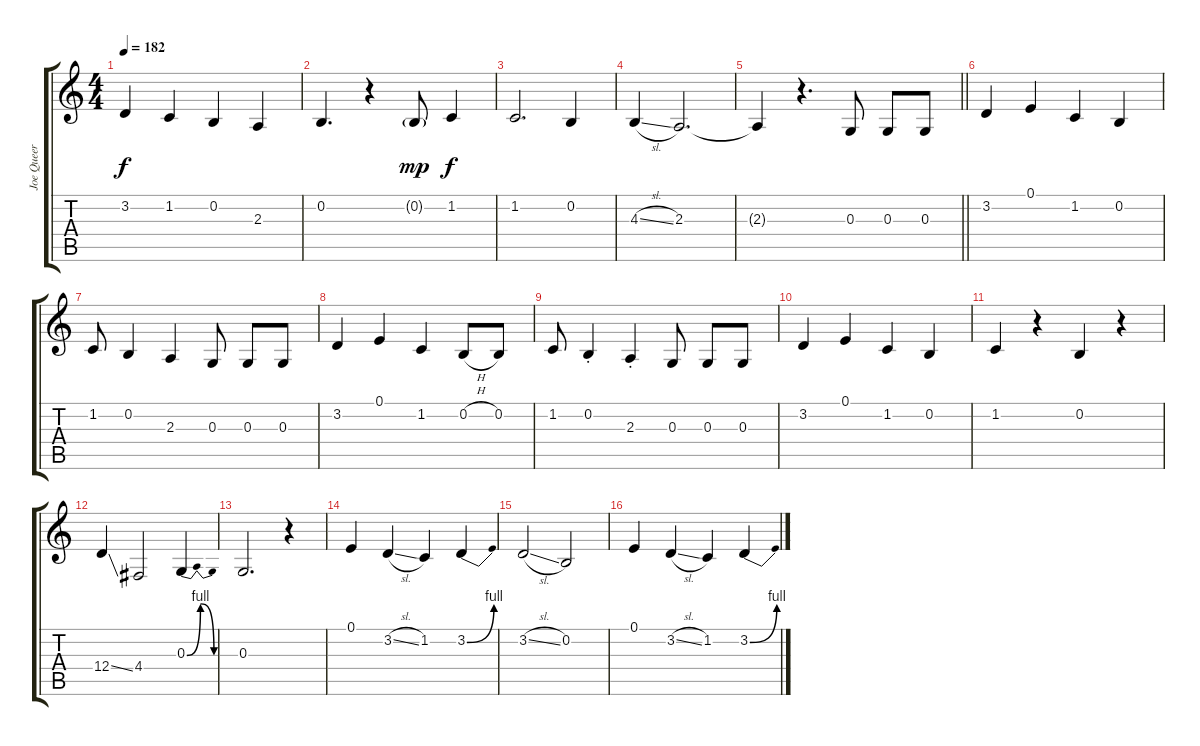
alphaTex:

\track ("Joe Queer" "Joe Queer") {instrument clarinet}
\staff {score tabs}
\tuning (E4 B3 G3 D3 A2 E2) {hide}
\ts (4 4)
\tempo 182
\clef g2
\ks c
3.2.4{dy f} 1.2.4 0.2.4 2.3.4 |
0.2.4{d} r.4 0.2{g}.8{dy mp} 1.2.4{dy f} |
1.2.2{d} 0.2.4 |
4.3{sl}.4 2.3.2{d} |
\barLineRight lightlight
2.3{t}.4 r.4{d} 0.3.8 0.3.8 0.3.8 |
\section ("" "")
3.2.4 0.1.4 1.2.4 0.2.4 |
1.2.8 0.2.4 2.3.4 0.3.8 0.3.8 0.3.8 |
3.2.4 0.1.4 1.2.4 0.2{h}.8 0.2.8 |
1.2.8 0.2{st}.4 2.3{st}.4 0.3.8 0.3.8 0.3.8 |
3.2.4 0.1.4 1.2.4 0.2.4 |
1.2.4 r.4 0.2.4 r.4 |
12.4{ss}.4 4.4.2 0.3{be (bendrelease 0 0 7 4 50 4 60 0)}.4 |
0.3.2{d} r.4 |
0.1.4 3.2{sl}.4 1.2.4 3.2{be (bend 0 0 60 4)}.4 |
3.2{sl}.2 0.2.2 |
0.1.4 3.2{sl}.4 1.2.4 3.2{be (bend 0 0 60 4)}.4
